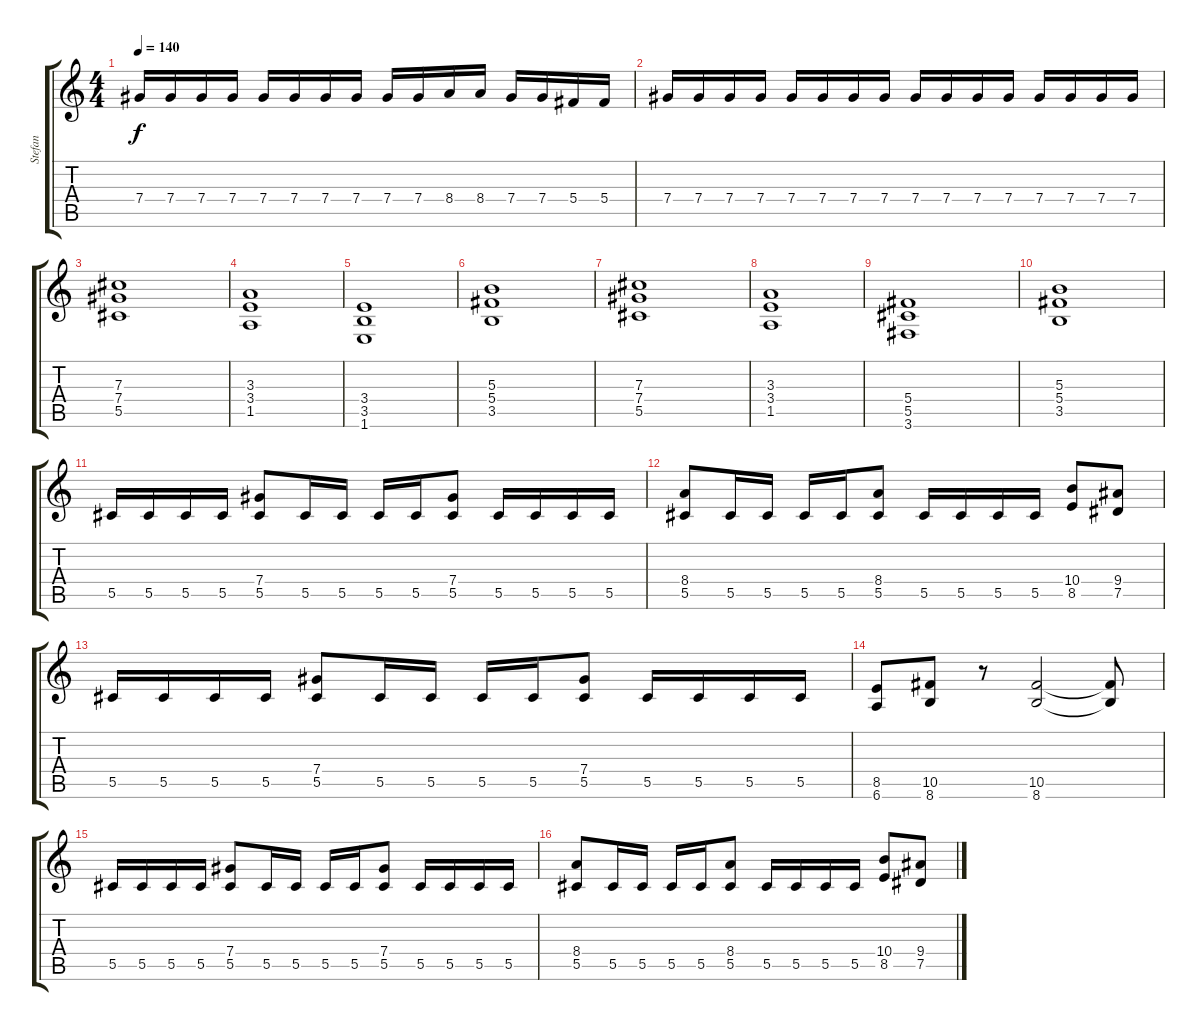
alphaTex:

\track ("Stefan" "Stefan") {instrument overdrivenguitar}
\staff {score tabs}
\tuning (Eb4 Bb3 Gb3 Db3 Ab2 Eb2) {hide}
\ts (4 4)
\tempo 140
\clef g2
\ks c
7.4.16{dy f} 7.4.16 7.4.16 7.4.16 7.4.16 7.4.16 7.4.16 7.4.16 7.4.16 7.4.16 8.4.16 8.4.16 7.4.16 7.4.16 5.4.16 5.4.16 |
7.4.16 7.4.16 7.4.16 7.4.16 7.4.16 7.4.16 7.4.16 7.4.16 7.4.16 7.4.16 7.4.16 7.4.16 7.4.16 7.4.16 7.4.16 7.4.16 |
(7.3 7.4 5.5).1 |
(3.3 3.4 1.5).1 |
(3.4 3.5 1.6).1 |
(5.3 5.4 3.5).1 |
(7.3 7.4 5.5).1 |
(3.3 3.4 1.5).1 |
(5.4 5.5 3.6).1 |
(5.3 5.4 3.5).1 |
5.5.16 5.5.16 5.5.16 5.5.16 (7.4 5.5).8 5.5.16 5.5.16 5.5.16 5.5.16 (7.4 5.5).8 5.5.16 5.5.16 5.5.16 5.5.16 |
(8.4 5.5).8 5.5.16 5.5.16 5.5.16 5.5.16 (8.4 5.5).8 5.5.16 5.5.16 5.5.16 5.5.16 (10.4 8.5).8 (9.4 7.5).8 |
5.5.16 5.5.16 5.5.16 5.5.16 (7.4 5.5).8 5.5.16 5.5.16 5.5.16 5.5.16 (7.4 5.5).8 5.5.16 5.5.16 5.5.16 5.5.16 |
(8.5 6.6).8 (10.5 8.6).8 r.8 (10.5 8.6).2 (10.5{t} 8.6{t}).8 |
5.5.16 5.5.16 5.5.16 5.5.16 (7.4 5.5).8 5.5.16 5.5.16 5.5.16 5.5.16 (7.4 5.5).8 5.5.16 5.5.16 5.5.16 5.5.16 |
(8.4 5.5).8 5.5.16 5.5.16 5.5.16 5.5.16 (8.4 5.5).8 5.5.16 5.5.16 5.5.16 5.5.16 (10.4 8.5).8 (9.4 7.5).8
